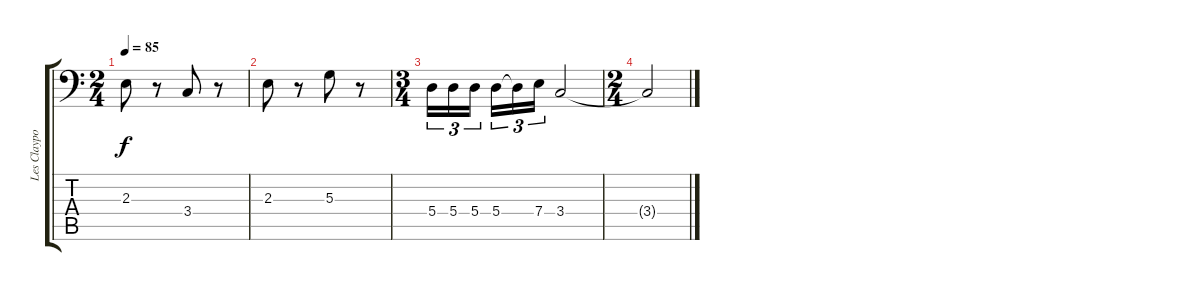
\track ("Les Claypool" "Les Claypo") {instrument fretlessbass}
\staff {score tabs}
\tuning (C3 G2 D2 A1 E1 B0) {hide}
\ts (2 4)
\tempo 85
\clef f4
\ks c
2.3.8{dy f} r.8 3.4.8 r.8 |
2.3.8 r.8 5.3.8 r.8 |
\ts (3 4)
5.4.16{tu (3 2)} 5.4.16{tu (3 2)} 5.4.16{tu (3 2)} 5.4.16{tu (3 2)} 5.4{t}.16{tu (3 2)} 7.4.16{tu (3 2)} 3.4.2 |
\ts (2 4)
3.4{t}.2
